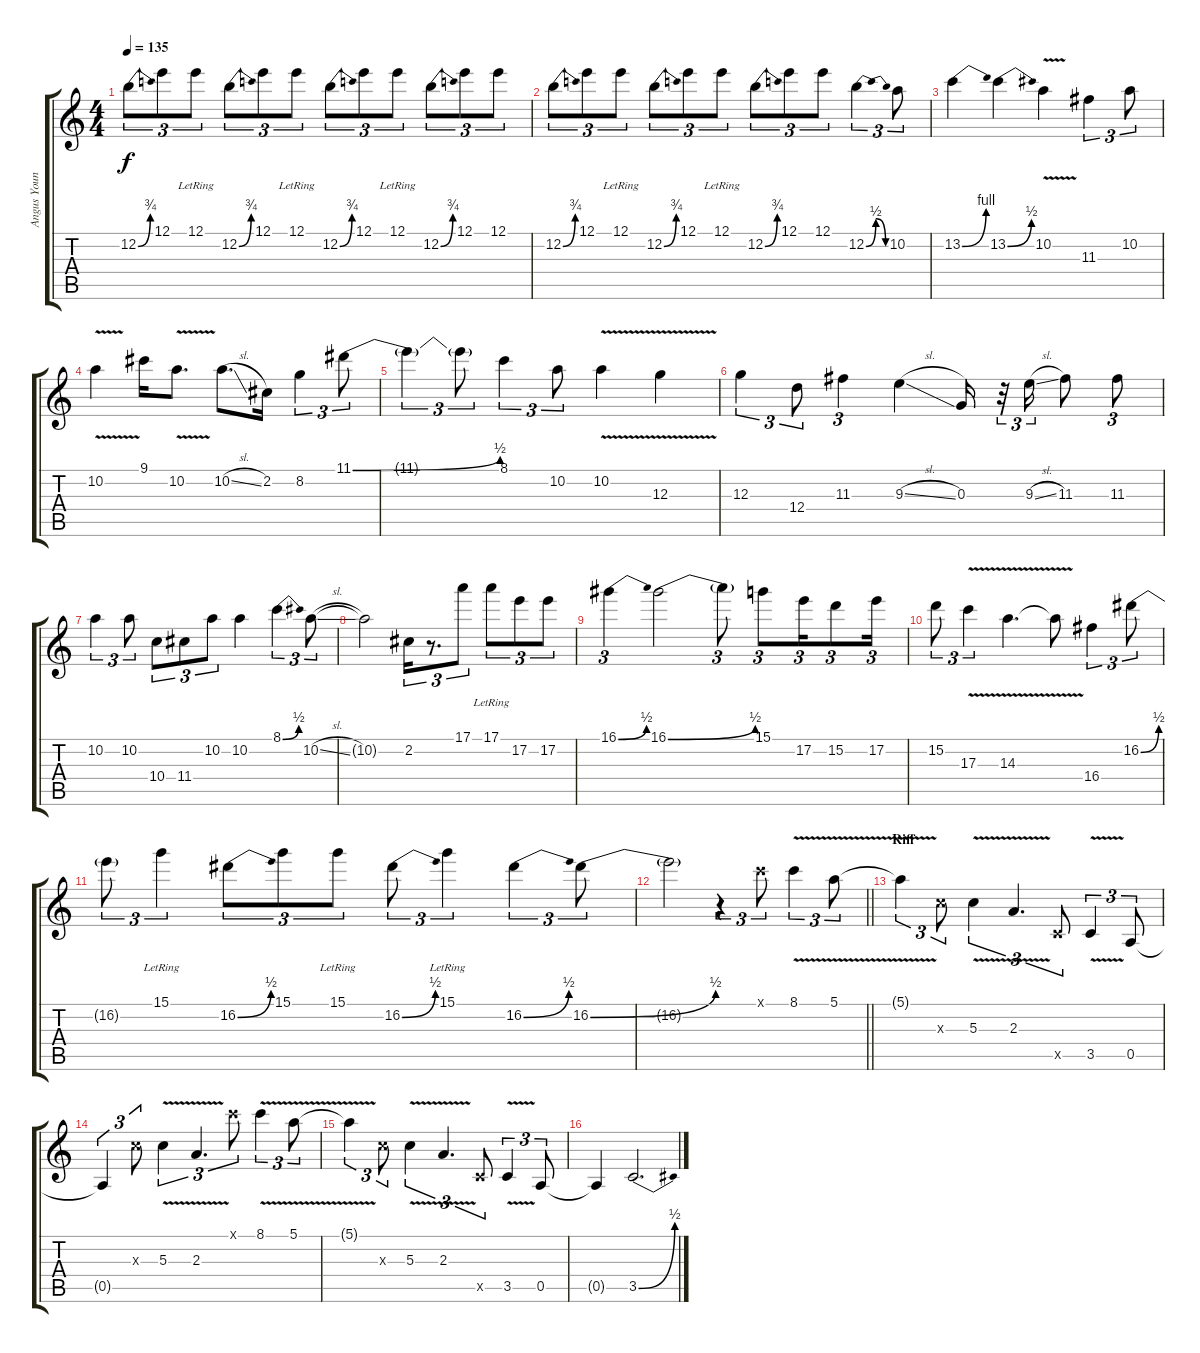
\track ("Angus Young" "Angus Youn") {instrument overdrivenguitar}
\staff {score tabs}
\tuning (E4 B3 G3 D3 A2 E2) {hide}
\ts (4 4)
\tempo 135
\clef g2
\ks c
12.2{be (bend 0 0 60 3)}.8{tu (3 2) dy f} 12.1.8{tu (3 2)} 12.1{lr}.8{tu (3 2)} 12.2{be (bend 0 0 60 3)}.8{tu (3 2)} 12.1.8{tu (3 2)} 12.1{lr}.8{tu (3 2)} 12.2{be (bend 0 0 60 3)}.8{tu (3 2)} 12.1.8{tu (3 2)} 12.1{lr}.8{tu (3 2)} 12.2{be (bend 0 0 60 3)}.8{tu (3 2)} 12.1.8{tu (3 2)} 12.1.8{tu (3 2)} |
12.2{be (bend 0 0 60 3)}.8{tu (3 2)} 12.1.8{tu (3 2)} 12.1{lr}.8{tu (3 2)} 12.2{be (bend 0 0 60 3)}.8{tu (3 2)} 12.1.8{tu (3 2)} 12.1{lr}.8{tu (3 2)} 12.2{be (bend 0 0 60 3)}.8{tu (3 2)} 12.1.8{tu (3 2)} 12.1.8{tu (3 2)} 12.2{be (bendrelease 0 0 20 2 20 2 60 0)}.4{tu (3 2)} 10.2.8{tu (3 2)} |
13.2{be (bend 0 0 60 4)}.4 13.2{be (bend 0 0 60 2)}.4 10.2{v}.4 11.3.4{tu (3 2)} 10.2.8{tu (3 2)} |
10.2{v}.4 9.1.16 10.2{v}.8{d} 10.2{sl}.8{d} 2.2.16 8.2.4{tu (3 2)} 11.1{be (bend 0 0 60 2)}.8{tu (3 2)} |
11.1{t}.4{tu (3 2)} 11.1{t}.8{tu (3 2)} 8.1.4{tu (3 2)} 10.2.8{tu (3 2)} 10.2{v}.4 12.3{v}.4 |
12.3.4{tu (3 2)} 12.4.8{tu (3 2)} 11.3.4{tu (3 2)} 9.3{sl}.4 0.3.16 r.32{tu (3 2)} 9.3{sl}.16{tu (3 2)} 11.3.8 11.3.8{tu (3 2)} |
10.2.4{tu (3 2)} 10.2.8{tu (3 2)} 10.4.8{tu (3 2)} 11.4.8{tu (3 2)} 10.2.8{tu (3 2)} 10.2.4 8.1{be (bend 0 0 60 2)}.4{tu (3 2)} 10.2{sl}.8{tu (3 2)} |
10.2{t}.2 2.2.16{tu (3 2)} r.8{d tu (3 2)} 17.1.8{tu (3 2)} 17.1{lr}.8{tu (3 2)} 17.2.8{tu (3 2)} 17.2.8{tu (3 2)} |
16.1{be (bend 0 0 60 2)}.4{tu (3 2)} 16.1{be (bend 0 0 60 2)}.2 16.1{t}.8{tu (3 2)} 15.1.8{tu (3 2)} 17.2.16{tu (3 2)} 15.2.8{tu (3 2)} 17.2.16{tu (3 2)} |
15.2.8{tu (3 2)} 17.3{v}.4{tu (3 2)} 14.3{v}.4{d} 14.3{t}.8 16.4.4{tu (3 2)} 16.2{be (bend 0 0 60 2)}.8{tu (3 2)} |
16.2{t}.8{tu (3 2)} 15.1{lr}.4{tu (3 2)} 16.2{be (bend 0 0 60 2)}.8{tu (3 2)} 15.1.8{tu (3 2)} 15.1{lr}.8{tu (3 2)} 16.2{be (bend 0 0 60 2)}.8{tu (3 2)} 15.1{lr}.4{tu (3 2)} 16.2{be (bend 0 0 60 2)}.4{tu (3 2)} 16.2{be (bend 0 0 60 2)}.8{tu (3 2)} |
\barLineRight lightlight
16.2{t}.2 r.4{tu (3 2)} 8.1{x}.8{tu (3 2)} 8.1{v}.4{tu (3 2)} 5.1{v}.8{tu (3 2)} |
\section ("" "Riff")
5.1{t}.4{tu (3 2)} 5.3{x}.8{tu (3 2)} 5.3{v}.4{tu (3 2)} 2.3{v}.4{d tu (3 2)} 3.5{x}.8{tu (3 2)} 3.5{v}.4{tu (3 2)} 0.5.8{tu (3 2)} |
0.5{t}.4{tu (3 2)} 5.3{x}.8{tu (3 2)} 5.3{v}.4{tu (3 2)} 2.3{v}.4{d tu (3 2)} 8.1{x}.8{tu (3 2)} 8.1{v}.4{tu (3 2)} 5.1{v}.8{tu (3 2)} |
5.1{t}.4{tu (3 2)} 5.3{x}.8{tu (3 2)} 5.3{v}.4{tu (3 2)} 2.3{v}.4{d tu (3 2)} 3.5{x}.8{tu (3 2)} 3.5{v}.4{tu (3 2)} 0.5.8{tu (3 2)} |
0.5{t}.4 3.5{be (bend 0 0 60 2)}.2{d}
